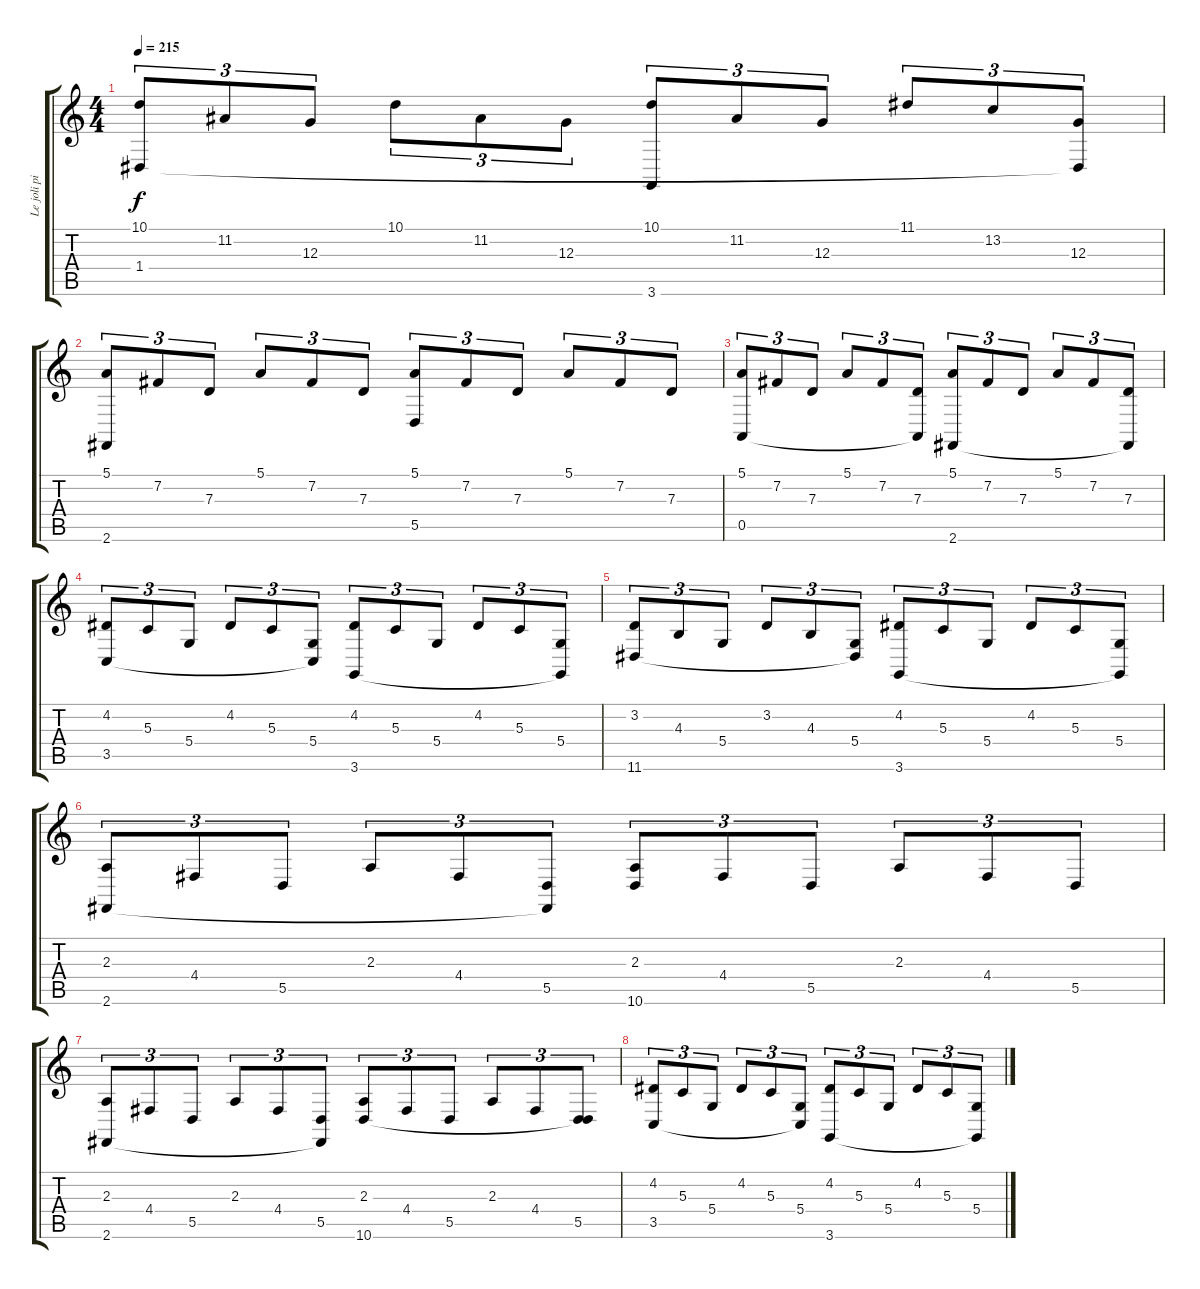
\track ("Le joli piano de Michael" "Le joli pi") {instrument acousticgrandpiano}
\staff {score tabs}
\tuning (E4 B3 G3 D3 A2 E2) {hide}
\ts (4 4)
\tempo 215
\clef g2
\ks c
(10.1 1.4).8{tu (3 2) dy f} 11.2.8{tu (3 2)} 12.3.8{tu (3 2)} 10.1.8{tu (3 2)} 11.2.8{tu (3 2)} 12.3.8{tu (3 2)} (10.1 3.6).8{tu (3 2)} 11.2.8{tu (3 2)} 12.3.8{tu (3 2)} 11.1.8{tu (3 2)} 13.2.8{tu (3 2)} (12.3 1.4{t}).8{tu (3 2)} |
(5.1 2.6).8{tu (3 2)} 7.2.8{tu (3 2)} 7.3.8{tu (3 2)} 5.1.8{tu (3 2)} 7.2.8{tu (3 2)} 7.3.8{tu (3 2)} (5.1 5.5).8{tu (3 2)} 7.2.8{tu (3 2)} 7.3.8{tu (3 2)} 5.1.8{tu (3 2)} 7.2.8{tu (3 2)} 7.3.8{tu (3 2)} |
(5.1 0.5).8{tu (3 2)} 7.2.8{tu (3 2)} 7.3.8{tu (3 2)} 5.1.8{tu (3 2)} 7.2.8{tu (3 2)} (7.3 0.5{t}).8{tu (3 2)} (5.1 2.6).8{tu (3 2)} 7.2.8{tu (3 2)} 7.3.8{tu (3 2)} 5.1.8{tu (3 2)} 7.2.8{tu (3 2)} (7.3 2.6{t}).8{tu (3 2)} |
(4.2 3.5).8{tu (3 2)} 5.3.8{tu (3 2)} 5.4.8{tu (3 2)} 4.2.8{tu (3 2)} 5.3.8{tu (3 2)} (5.4 3.5{t}).8{tu (3 2)} (4.2 3.6).8{tu (3 2)} 5.3.8{tu (3 2)} 5.4.8{tu (3 2)} 4.2.8{tu (3 2)} 5.3.8{tu (3 2)} (5.4 3.6{t}).8{tu (3 2)} |
(3.2 11.6).8{tu (3 2)} 4.3.8{tu (3 2)} 5.4.8{tu (3 2)} 3.2.8{tu (3 2)} 4.3.8{tu (3 2)} (5.4 11.6{t}).8{tu (3 2)} (4.2 3.6).8{tu (3 2)} 5.3.8{tu (3 2)} 5.4.8{tu (3 2)} 4.2.8{tu (3 2)} 5.3.8{tu (3 2)} (5.4 3.6{t}).8{tu (3 2)} |
(2.3 2.6).8{tu (3 2)} 4.4.8{tu (3 2)} 5.5.8{tu (3 2)} 2.3.8{tu (3 2)} 4.4.8{tu (3 2)} (5.5 2.6{t}).8{tu (3 2)} (2.3 10.6).8{tu (3 2)} 4.4.8{tu (3 2)} 5.5.8{tu (3 2)} 2.3.8{tu (3 2)} 4.4.8{tu (3 2)} 5.5.8{tu (3 2)} |
(2.3 2.6).8{tu (3 2)} 4.4.8{tu (3 2)} 5.5.8{tu (3 2)} 2.3.8{tu (3 2)} 4.4.8{tu (3 2)} (5.5 2.6{t}).8{tu (3 2)} (2.3 10.6).8{tu (3 2)} 4.4.8{tu (3 2)} 5.5.8{tu (3 2)} 2.3.8{tu (3 2)} 4.4.8{tu (3 2)} (5.5 10.6{t}).8{tu (3 2)} |
(4.2 3.5).8{tu (3 2)} 5.3.8{tu (3 2)} 5.4.8{tu (3 2)} 4.2.8{tu (3 2)} 5.3.8{tu (3 2)} (5.4 3.5{t}).8{tu (3 2)} (4.2 3.6).8{tu (3 2)} 5.3.8{tu (3 2)} 5.4.8{tu (3 2)} 4.2.8{tu (3 2)} 5.3.8{tu (3 2)} (5.4 3.6{t}).8{tu (3 2)}
